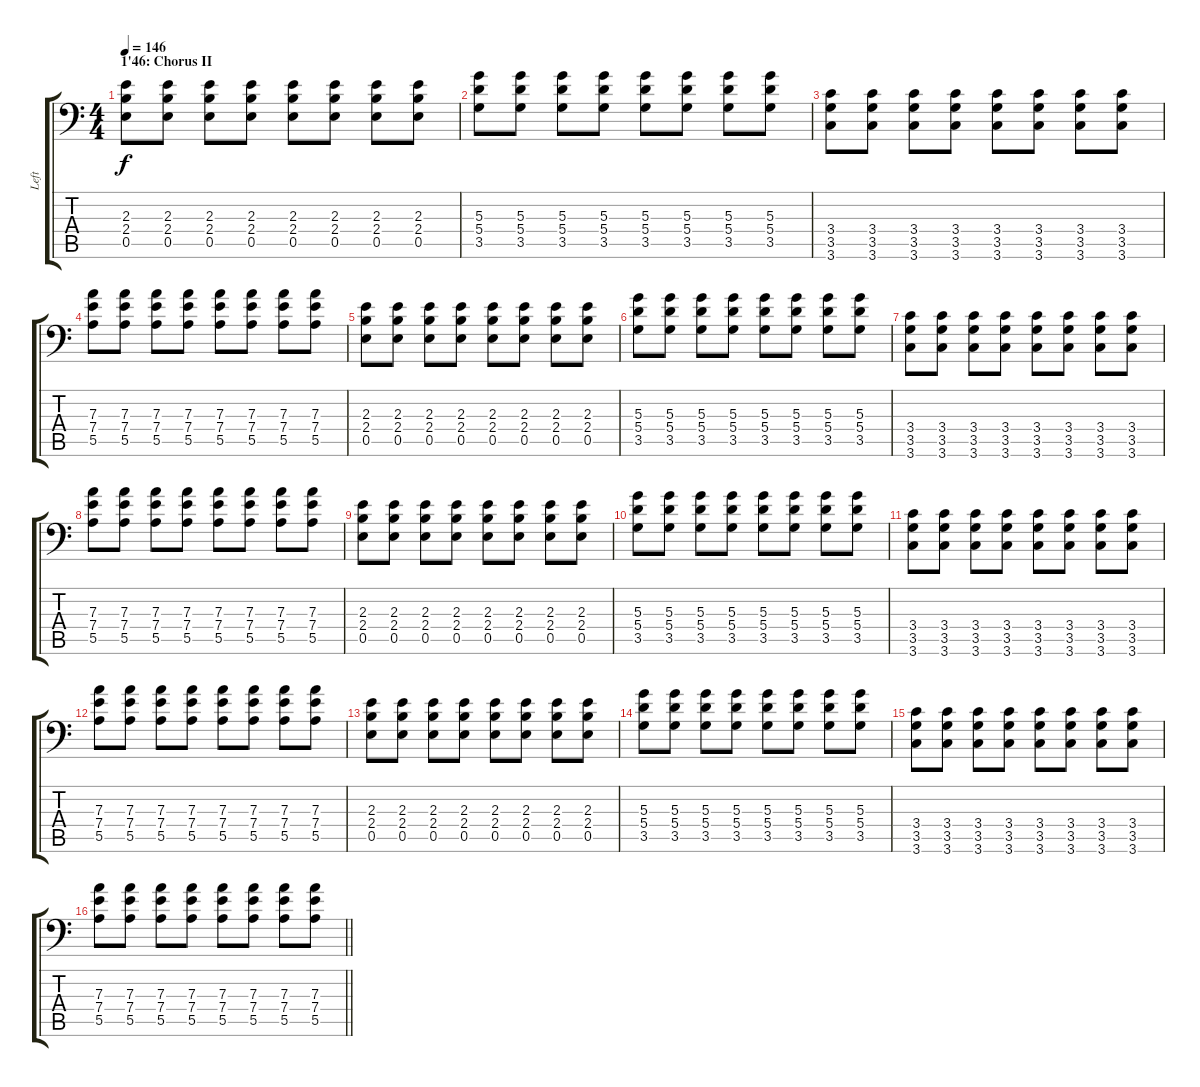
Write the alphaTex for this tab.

\track ("Left" "Left") {instrument distortionguitar}
\staff {score tabs}
\tuning (B3 Gb3 D3 A2 E2 A1) {hide}
\ts (4 4)
\section ("" "1'46: Chorus II")
\tempo 146
\clef f4
\ks c
(2.3 2.4 0.5).8{dy f} (2.3 2.4 0.5).8 (2.3 2.4 0.5).8 (2.3 2.4 0.5).8 (2.3 2.4 0.5).8 (2.3 2.4 0.5).8 (2.3 2.4 0.5).8 (2.3 2.4 0.5).8 |
(5.3 5.4 3.5).8 (5.3 5.4 3.5).8 (5.3 5.4 3.5).8 (5.3 5.4 3.5).8 (5.3 5.4 3.5).8 (5.3 5.4 3.5).8 (5.3 5.4 3.5).8 (5.3 5.4 3.5).8 |
(3.4 3.5 3.6).8 (3.4 3.5 3.6).8 (3.4 3.5 3.6).8 (3.4 3.5 3.6).8 (3.4 3.5 3.6).8 (3.4 3.5 3.6).8 (3.4 3.5 3.6).8 (3.4 3.5 3.6).8 |
(7.3 7.4 5.5).8 (7.3 7.4 5.5).8 (7.3 7.4 5.5).8 (7.3 7.4 5.5).8 (7.3 7.4 5.5).8 (7.3 7.4 5.5).8 (7.3 7.4 5.5).8 (7.3 7.4 5.5).8 |
(2.3 2.4 0.5).8 (2.3 2.4 0.5).8 (2.3 2.4 0.5).8 (2.3 2.4 0.5).8 (2.3 2.4 0.5).8 (2.3 2.4 0.5).8 (2.3 2.4 0.5).8 (2.3 2.4 0.5).8 |
(5.3 5.4 3.5).8 (5.3 5.4 3.5).8 (5.3 5.4 3.5).8 (5.3 5.4 3.5).8 (5.3 5.4 3.5).8 (5.3 5.4 3.5).8 (5.3 5.4 3.5).8 (5.3 5.4 3.5).8 |
(3.4 3.5 3.6).8 (3.4 3.5 3.6).8 (3.4 3.5 3.6).8 (3.4 3.5 3.6).8 (3.4 3.5 3.6).8 (3.4 3.5 3.6).8 (3.4 3.5 3.6).8 (3.4 3.5 3.6).8 |
(7.3 7.4 5.5).8 (7.3 7.4 5.5).8 (7.3 7.4 5.5).8 (7.3 7.4 5.5).8 (7.3 7.4 5.5).8 (7.3 7.4 5.5).8 (7.3 7.4 5.5).8 (7.3 7.4 5.5).8 |
(2.3 2.4 0.5).8 (2.3 2.4 0.5).8 (2.3 2.4 0.5).8 (2.3 2.4 0.5).8 (2.3 2.4 0.5).8 (2.3 2.4 0.5).8 (2.3 2.4 0.5).8 (2.3 2.4 0.5).8 |
(5.3 5.4 3.5).8 (5.3 5.4 3.5).8 (5.3 5.4 3.5).8 (5.3 5.4 3.5).8 (5.3 5.4 3.5).8 (5.3 5.4 3.5).8 (5.3 5.4 3.5).8 (5.3 5.4 3.5).8 |
(3.4 3.5 3.6).8 (3.4 3.5 3.6).8 (3.4 3.5 3.6).8 (3.4 3.5 3.6).8 (3.4 3.5 3.6).8 (3.4 3.5 3.6).8 (3.4 3.5 3.6).8 (3.4 3.5 3.6).8 |
(7.3 7.4 5.5).8 (7.3 7.4 5.5).8 (7.3 7.4 5.5).8 (7.3 7.4 5.5).8 (7.3 7.4 5.5).8 (7.3 7.4 5.5).8 (7.3 7.4 5.5).8 (7.3 7.4 5.5).8 |
(2.3 2.4 0.5).8 (2.3 2.4 0.5).8 (2.3 2.4 0.5).8 (2.3 2.4 0.5).8 (2.3 2.4 0.5).8 (2.3 2.4 0.5).8 (2.3 2.4 0.5).8 (2.3 2.4 0.5).8 |
(5.3 5.4 3.5).8 (5.3 5.4 3.5).8 (5.3 5.4 3.5).8 (5.3 5.4 3.5).8 (5.3 5.4 3.5).8 (5.3 5.4 3.5).8 (5.3 5.4 3.5).8 (5.3 5.4 3.5).8 |
(3.4 3.5 3.6).8 (3.4 3.5 3.6).8 (3.4 3.5 3.6).8 (3.4 3.5 3.6).8 (3.4 3.5 3.6).8 (3.4 3.5 3.6).8 (3.4 3.5 3.6).8 (3.4 3.5 3.6).8 |
\barLineRight lightlight
(7.3 7.4 5.5).8 (7.3 7.4 5.5).8 (7.3 7.4 5.5).8 (7.3 7.4 5.5).8 (7.3 7.4 5.5).8 (7.3 7.4 5.5).8 (7.3 7.4 5.5).8 (7.3 7.4 5.5).8
